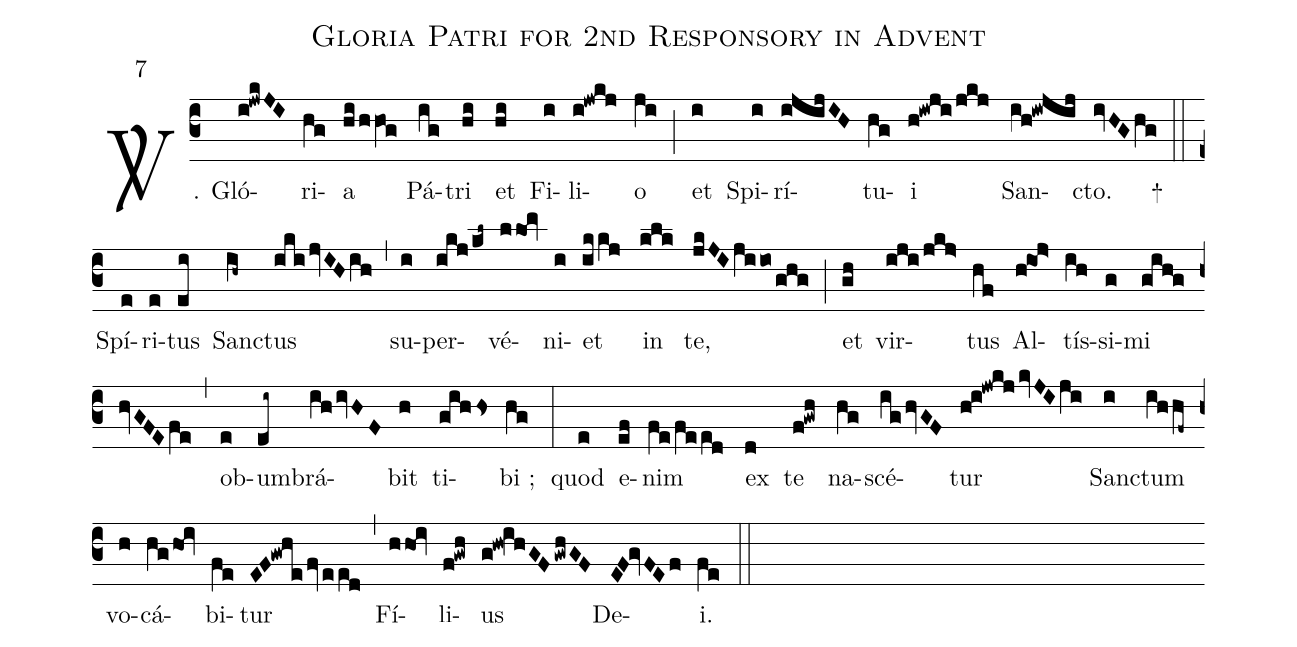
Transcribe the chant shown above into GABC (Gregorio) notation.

name: Gloria Patri for 2nd Responsory in Advent;
mode: 7;
%%
<sp>V/</sp>. Gló(i!jwkJI)ri(hg)a(hi/hhVO!g) Pá(ig)tri(hi) et(hi) Fi(i)li(i!jwkj)o(ji) (;)
et(i) Spi(i)rí(i!@jijIH)tu(hg)i(h!iwji/jkj) San(ih!iw!@jij)cto.(ivHGhg) +(::)
Spí(e)ri(e)tus(ei) Sanc(ih~)tus(ikijvIHih) (,)
su(i)per(ikj/kl~)vé(llom)ni(i)et(ikkj) in(klk) te,(jkJIjiio/ghg) (;)
et(gh) vir(iji/jkj>)tus(hf) Al(h!ioj>)tís(ih)si(g)mi(gih!g/hvGFEfe) (,)
ob(e)um(ei~)brá(ih/ivHF)bit(h) ti(gihhs)bi ;(hg) (:)
quod(e) e(ef)nim(fe/fe/ed) ex(d) te(f!gwh) na(hg)scé(ighvGF)tur(h!i!jwkj/kvJIji)
Sanc(i)tum(ihhf~) vo(h)cá(hghoi)bi(fe)tur(EF!gwhe/fv/e/ed) (,)
Fí(hhoi)li(f!gwh)us(g!hw!ihGF/gwhGF) De(EF!gvFEf)i.(fe) (::)
